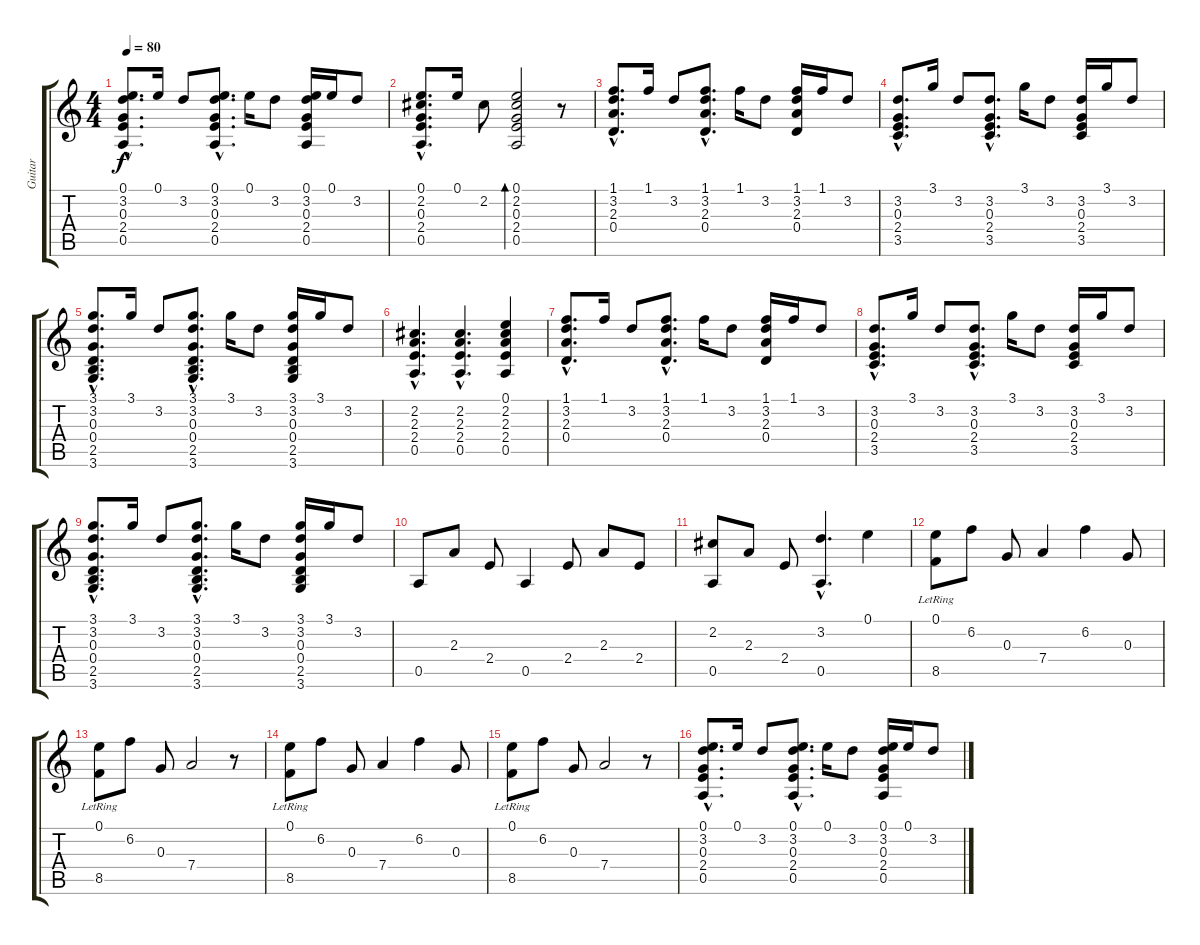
\track ("Guitar" "Guitar") {instrument acousticguitarnylon}
\staff {score tabs}
\tuning (E4 B3 G3 D3 A2 E2) {hide}
\ts (4 4)
\tempo 80
\clef g2
\ks c
(0.1{hac} 3.2{hac} 0.3{hac} 2.4{hac} 0.5{hac}).8{d dy f} 0.1.16 3.2.8 (0.1{hac} 3.2{hac} 0.3{hac} 2.4{hac} 0.5{hac}).8{d} 0.1.16 3.2.8 (0.1 3.2 0.3 2.4 0.5).16 0.1.16 3.2.8 |
(0.1{hac} 2.2{hac} 0.3{hac} 2.4{hac} 0.5{hac}).8{d} 0.1.16 2.2.8 (0.1 2.2 0.3 2.4 0.5).2{bd 240} r.8 |
(1.1{hac} 3.2{hac} 2.3{hac} 0.4{hac}).8{d} 1.1.16 3.2.8 (1.1{hac} 3.2{hac} 2.3{hac} 0.4{hac}).8{d} 1.1.16 3.2.8 (1.1 3.2 2.3 0.4).16 1.1.16 3.2.8 |
(3.2{hac} 0.3{hac} 2.4{hac} 3.5{hac}).8{d} 3.1.16 3.2.8 (3.2{hac} 0.3{hac} 2.4{hac} 3.5{hac}).8{d} 3.1.16 3.2.8 (3.2 0.3 2.4 3.5).16 3.1.16 3.2.8 |
(3.1{hac} 3.2{hac} 0.3{hac} 0.4{hac} 2.5{hac} 3.6{hac}).8{d} 3.1.16 3.2.8 (3.1{hac} 3.2{hac} 0.3{hac} 0.4{hac} 2.5{hac} 3.6{hac}).8{d} 3.1.16 3.2.8 (3.1 3.2 0.3 0.4 2.5 3.6).16 3.1.16 3.2.8 |
(2.2{hac} 2.3{hac} 2.4{hac} 0.5{hac}).4{d} (2.2{hac} 2.3{hac} 2.4{hac} 0.5{hac}).4{d} (0.1 2.2 2.3 2.4 0.5).4 |
(1.1{hac} 3.2{hac} 2.3{hac} 0.4{hac}).8{d} 1.1.16 3.2.8 (1.1{hac} 3.2{hac} 2.3{hac} 0.4{hac}).8{d} 1.1.16 3.2.8 (1.1 3.2 2.3 0.4).16 1.1.16 3.2.8 |
(3.2{hac} 0.3{hac} 2.4{hac} 3.5{hac}).8{d} 3.1.16 3.2.8 (3.2{hac} 0.3{hac} 2.4{hac} 3.5{hac}).8{d} 3.1.16 3.2.8 (3.2 0.3 2.4 3.5).16 3.1.16 3.2.8 |
(3.1{hac} 3.2{hac} 0.3{hac} 0.4{hac} 2.5{hac} 3.6{hac}).8{d} 3.1.16 3.2.8 (3.1{hac} 3.2{hac} 0.3{hac} 0.4{hac} 2.5{hac} 3.6{hac}).8{d} 3.1.16 3.2.8 (3.1 3.2 0.3 0.4 2.5 3.6).16 3.1.16 3.2.8 |
0.5.8 2.3.8 2.4.8 0.5.4 2.4.8 2.3.8 2.4.8 |
(2.2 0.5).8 2.3.8 2.4.8 (3.2{hac} 0.5{hac}).4{d} 0.1.4 |
(0.1 8.5{lr}).8 6.2.8 0.3.8 7.4.4 6.2.4 0.3.8 |
(0.1 8.5{lr}).8 6.2.8 0.3.8 7.4.2 r.8 |
(0.1 8.5{lr}).8 6.2.8 0.3.8 7.4.4 6.2.4 0.3.8 |
(0.1 8.5{lr}).8 6.2.8 0.3.8 7.4.2 r.8 |
(0.1{hac} 3.2{hac} 0.3{hac} 2.4{hac} 0.5{hac}).8{d} 0.1.16 3.2.8 (0.1{hac} 3.2{hac} 0.3{hac} 2.4{hac} 0.5{hac}).8{d} 0.1.16 3.2.8 (0.1 3.2 0.3 2.4 0.5).16 0.1.16 3.2.8
